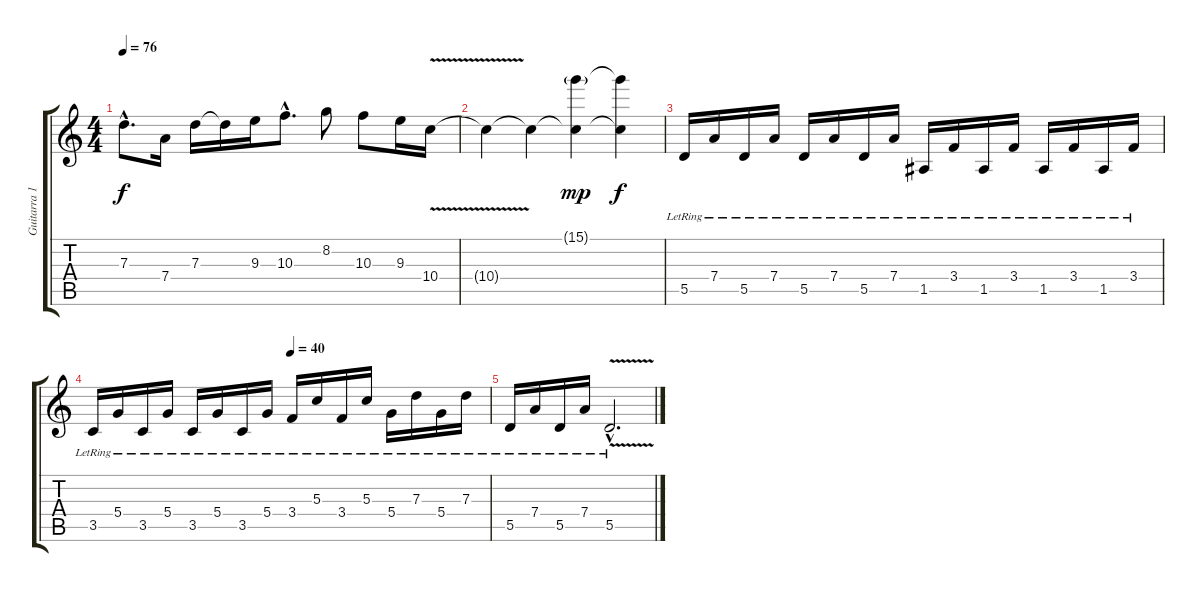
\track ("Guitarra 1" "Guitarra 1") {instrument distortionguitar}
\staff {score tabs}
\tuning (E4 B3 G3 D3 A2 E2) {hide}
\ts (4 4)
\tempo 76
\clef g2
\ks c
7.3{hac t}.8{d dy f} 7.4.16 7.3.16 7.3{t}.16 9.3.16 10.3{hac}.8{d} 8.2.8 10.3.8 9.3.16 10.4{v}.16 |
10.4{t}.4 10.4{t}.4 (15.1{g} 10.4{t}).4{dy mp} (15.1{t} 10.4{t}).4{dy f} |
5.5{lr}.16 7.4{lr}.16 5.5{lr}.16 7.4{lr}.16 5.5{lr}.16 7.4{lr}.16 5.5{lr}.16 7.4{lr}.16 1.5{lr}.16 3.4{lr}.16 1.5{lr}.16 3.4{lr}.16 1.5{lr}.16 3.4{lr}.16 1.5{lr}.16 3.4{lr}.16 |
\tempo (40 0.5)
3.5{lr}.16 5.4{lr}.16 3.5{lr}.16 5.4{lr}.16 3.5{lr}.16 5.4{lr}.16 3.5{lr}.16 5.4{lr}.16 3.4{lr}.16 5.3{lr}.16 3.4{lr}.16 5.3{lr}.16 5.4{lr}.16 7.3{lr}.16 5.4{lr}.16 7.3{lr}.16 |
5.5{lr}.16 7.4{lr}.16 5.5{lr}.16 7.4{lr}.16 5.5{v hac lr}.2{d}
